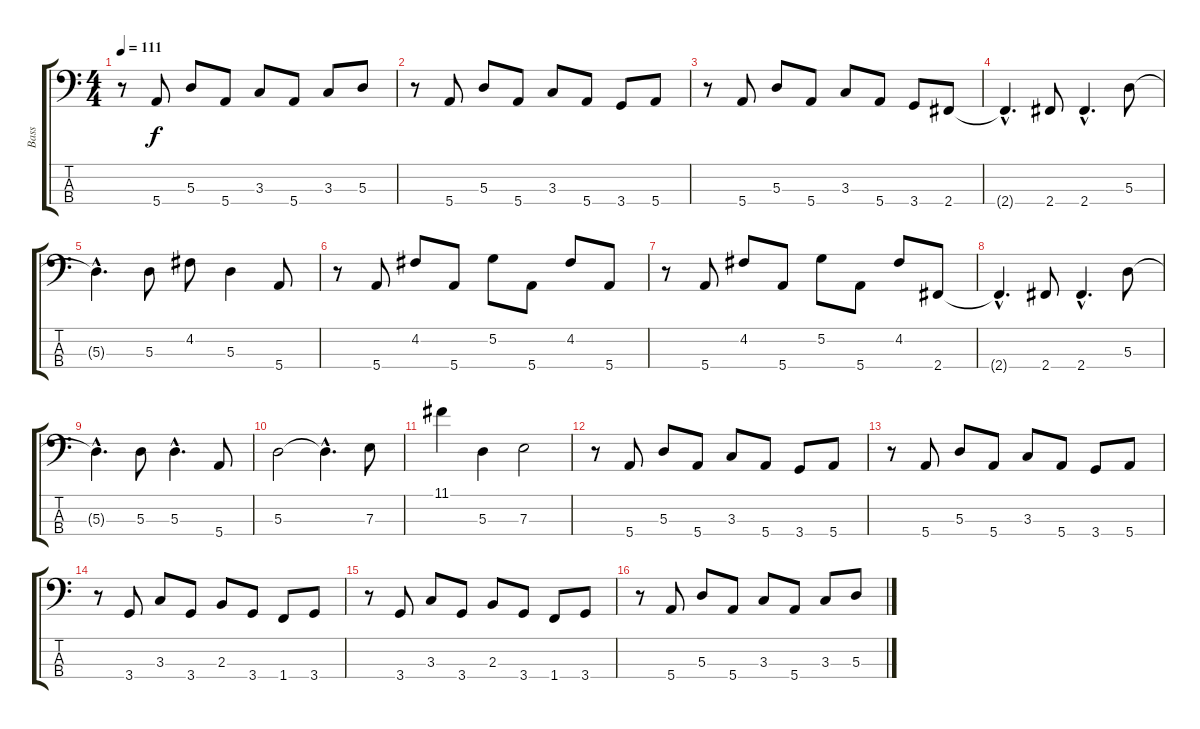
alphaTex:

\track ("Bass" "Bass") {instrument electricbassfinger}
\staff {score tabs}
\tuning (G2 D2 A1 E1) {hide}
\ts (4 4)
\tempo 111
\clef f4
\ks c
r.8{dy f} 5.4.8 5.3.8 5.4.8 3.3.8 5.4.8 3.3.8 5.3.8 |
r.8 5.4.8 5.3.8 5.4.8 3.3.8 5.4.8 3.4.8 5.4.8 |
r.8 5.4.8 5.3.8 5.4.8 3.3.8 5.4.8 3.4.8 2.4.8 |
2.4{hac t}.4{d} 2.4.8 2.4{hac}.4{d} 5.3.8 |
5.3{hac t}.4{d} 5.3.8 4.2.8 5.3.4 5.4.8 |
r.8 5.4.8 4.2.8 5.4.8 5.2.8 5.4.8 4.2.8 5.4.8 |
r.8 5.4.8 4.2.8 5.4.8 5.2.8 5.4.8 4.2.8 2.4.8 |
2.4{hac t}.4{d} 2.4.8 2.4{hac}.4{d} 5.3.8 |
5.3{hac t}.4{d} 5.3.8 5.3{hac}.4{d} 5.4.8 |
5.3.2 5.3{hac t}.4{d} 7.3.8 |
11.1.4 5.3.4 7.3.2 |
r.8 5.4.8 5.3.8 5.4.8 3.3.8 5.4.8 3.4.8 5.4.8 |
r.8 5.4.8 5.3.8 5.4.8 3.3.8 5.4.8 3.4.8 5.4.8 |
r.8 3.4.8 3.3.8 3.4.8 2.3.8 3.4.8 1.4.8 3.4.8 |
r.8 3.4.8 3.3.8 3.4.8 2.3.8 3.4.8 1.4.8 3.4.8 |
r.8 5.4.8 5.3.8 5.4.8 3.3.8 5.4.8 3.3.8 5.3.8
